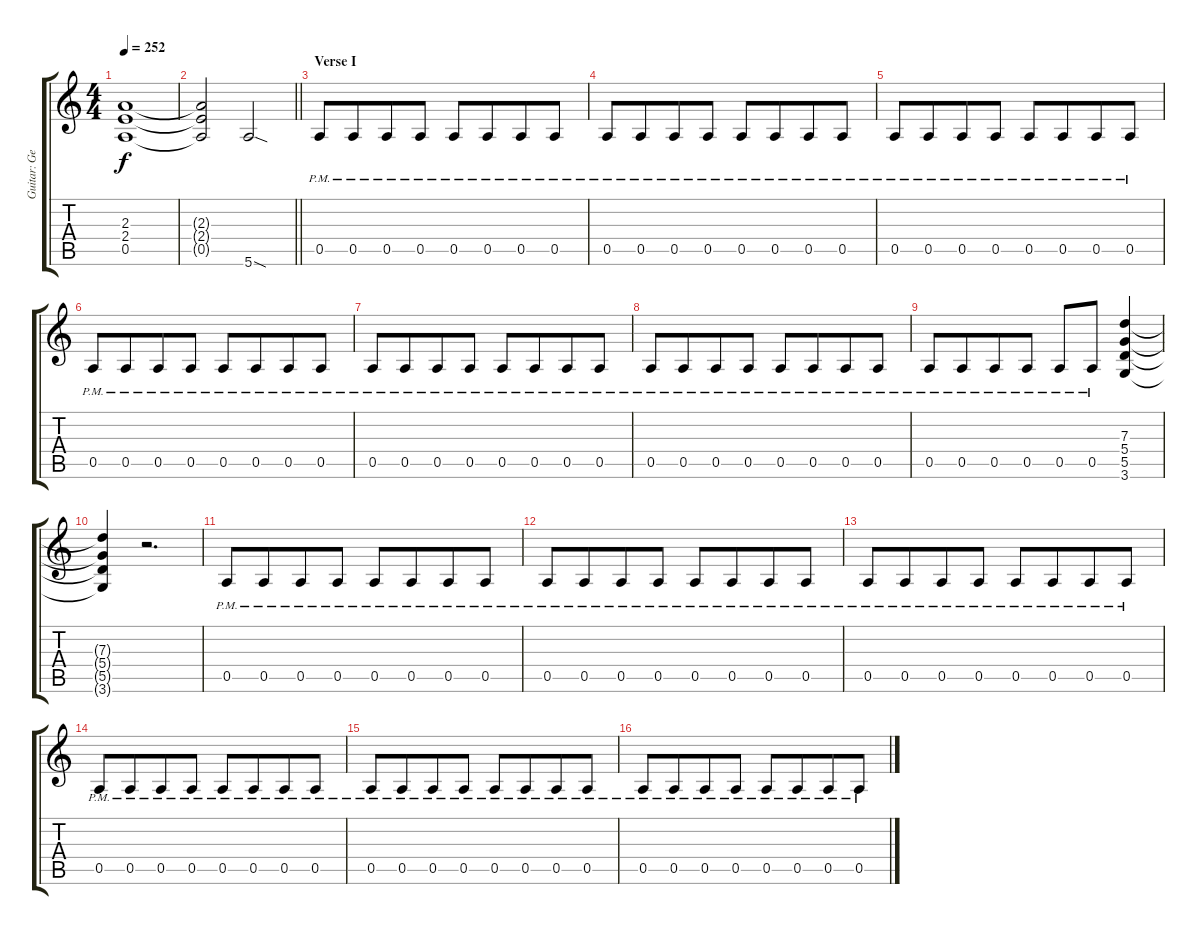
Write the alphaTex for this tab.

\track ("Guitar: George" "Guitar: Ge") {instrument distortionguitar}
\staff {score tabs}
\tuning (E4 B3 G3 D3 A2 E2) {hide}
\ts (4 4)
\tempo 252
\clef g2
\ks c
(2.3 2.4 0.5).1{dy f} |
\barLineRight lightlight
(2.3{t} 2.4{t} 0.5{t}).2 5.6{sod}.2 |
\section ("" "Verse I")
0.5{pm}.8 0.5{pm}.8{beam merge} 0.5{pm}.8 0.5{pm}.8 0.5{pm}.8 0.5{pm}.8{beam merge} 0.5{pm}.8 0.5{pm}.8 |
0.5{pm}.8 0.5{pm}.8{beam merge} 0.5{pm}.8 0.5{pm}.8 0.5{pm}.8 0.5{pm}.8{beam merge} 0.5{pm}.8 0.5{pm}.8 |
0.5{pm}.8 0.5{pm}.8{beam merge} 0.5{pm}.8 0.5{pm}.8 0.5{pm}.8 0.5{pm}.8{beam merge} 0.5{pm}.8 0.5{pm}.8 |
0.5{pm}.8 0.5{pm}.8{beam merge} 0.5{pm}.8 0.5{pm}.8 0.5{pm}.8 0.5{pm}.8{beam merge} 0.5{pm}.8 0.5{pm}.8 |
0.5{pm}.8 0.5{pm}.8{beam merge} 0.5{pm}.8 0.5{pm}.8 0.5{pm}.8 0.5{pm}.8{beam merge} 0.5{pm}.8 0.5{pm}.8 |
0.5{pm}.8 0.5{pm}.8{beam merge} 0.5{pm}.8 0.5{pm}.8 0.5{pm}.8 0.5{pm}.8{beam merge} 0.5{pm}.8 0.5{pm}.8 |
0.5{pm}.8 0.5{pm}.8{beam merge} 0.5{pm}.8 0.5{pm}.8 0.5{pm}.8 0.5{pm}.8{beam merge} (7.3 5.4 5.5 3.6).4 |
(7.3{t} 5.4{t} 5.5{t} 3.6{t}).4 r.2{d} |
0.5{pm}.8 0.5{pm}.8{beam merge} 0.5{pm}.8 0.5{pm}.8 0.5{pm}.8 0.5{pm}.8{beam merge} 0.5{pm}.8 0.5{pm}.8 |
0.5{pm}.8 0.5{pm}.8{beam merge} 0.5{pm}.8 0.5{pm}.8 0.5{pm}.8 0.5{pm}.8{beam merge} 0.5{pm}.8 0.5{pm}.8 |
0.5{pm}.8 0.5{pm}.8{beam merge} 0.5{pm}.8 0.5{pm}.8 0.5{pm}.8 0.5{pm}.8{beam merge} 0.5{pm}.8 0.5{pm}.8 |
0.5{pm}.8 0.5{pm}.8{beam merge} 0.5{pm}.8 0.5{pm}.8 0.5{pm}.8 0.5{pm}.8{beam merge} 0.5{pm}.8 0.5{pm}.8 |
0.5{pm}.8 0.5{pm}.8{beam merge} 0.5{pm}.8 0.5{pm}.8 0.5{pm}.8 0.5{pm}.8{beam merge} 0.5{pm}.8 0.5{pm}.8 |
0.5{pm}.8 0.5{pm}.8{beam merge} 0.5{pm}.8 0.5{pm}.8 0.5{pm}.8 0.5{pm}.8{beam merge} 0.5{pm}.8 0.5{pm}.8
